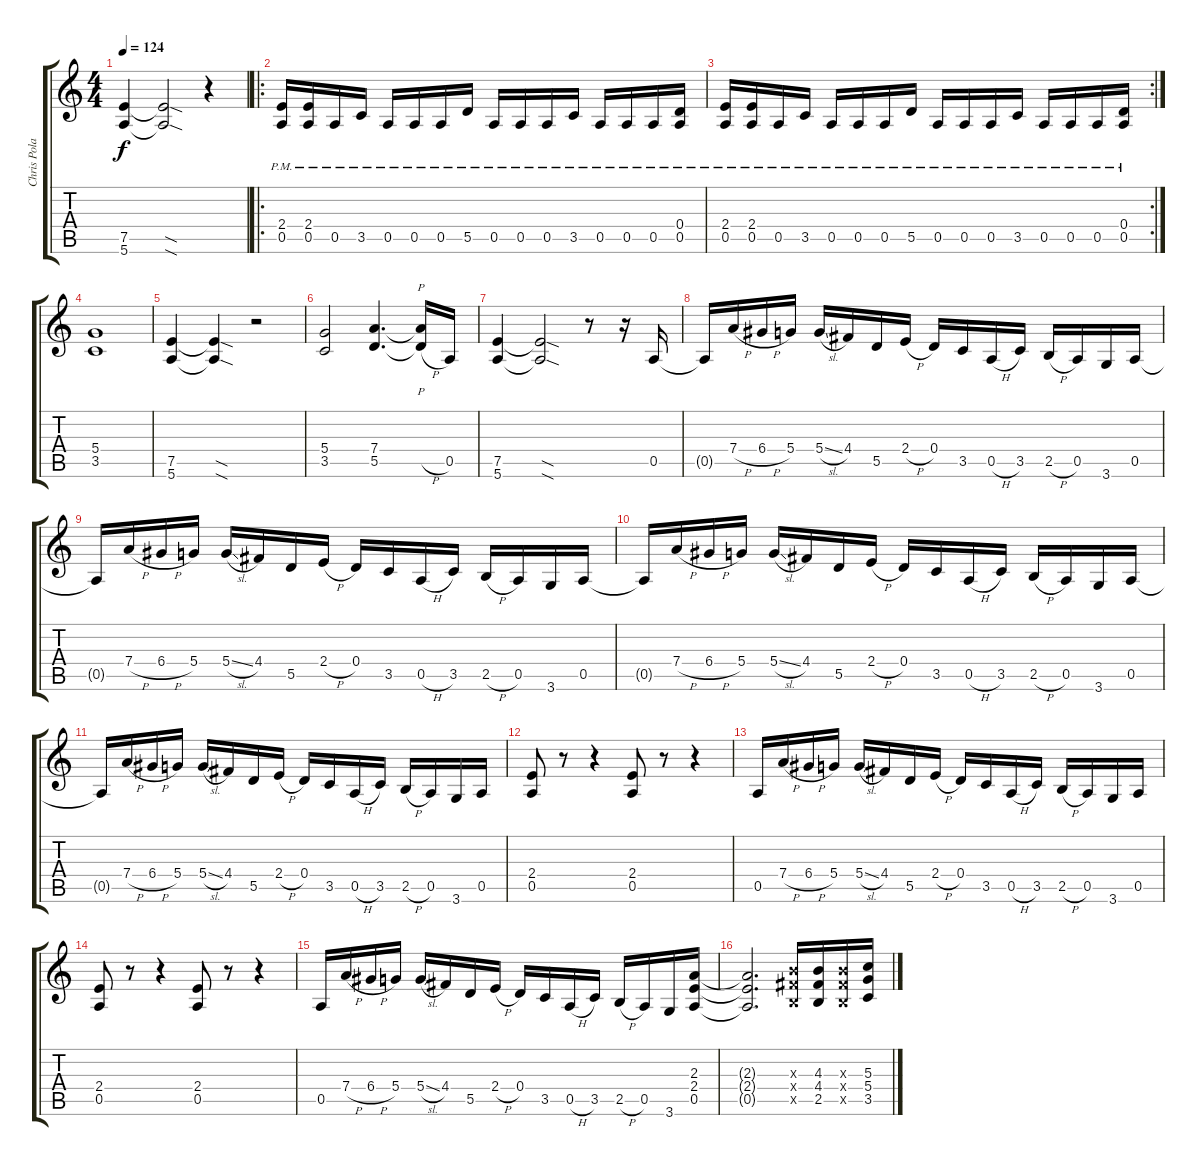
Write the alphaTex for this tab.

\track ("Chris Poland" "Chris Pola") {instrument distortionguitar}
\staff {score tabs}
\tuning (E4 B3 G3 D3 A2 E2) {hide}
\ts (4 4)
\tempo 124
\clef g2
\ks c
(7.5 5.6).4{dy f} (7.5{sod t} 5.6{sod t}).2 r.4 |
\ro
(2.4 0.5{pm}).16 (2.4 0.5{pm}).16 0.5{pm}.16 3.5{pm}.16 0.5{pm}.16 0.5{pm}.16 0.5{pm}.16 5.5{pm}.16 0.5{pm}.16 0.5{pm}.16 0.5{pm}.16 3.5{pm}.16 0.5{pm}.16 0.5{pm}.16 0.5{pm}.16 (0.4 0.5{pm}).16 |
\rc 2
(2.4 0.5{pm}).16 (2.4 0.5{pm}).16 0.5{pm}.16 3.5{pm}.16 0.5{pm}.16 0.5{pm}.16 0.5{pm}.16 5.5{pm}.16 0.5{pm}.16 0.5{pm}.16 0.5{pm}.16 3.5{pm}.16 0.5{pm}.16 0.5{pm}.16 0.5{pm}.16 (0.4 0.5{pm}).16 |
(5.4 3.5).1{volume 13} |
(7.5 5.6).4 (7.5{sod t} 5.6{sod t}).4 r.2 |
(5.4 3.5).2 (7.4 5.5).4{d} (7.4{t} 5.5{h t}).16{p} 0.5.16 |
(7.5 5.6).4 (7.5{sod t} 5.6{sod t}).2 r.8 r.16 0.5.16 |
0.5{t}.16 7.4{h}.16 6.4{h}.16 5.4.16 5.4{sl}.16 4.4.16 5.5.16 2.4{h}.16 0.4.16 3.5.16 0.5{h}.16 3.5.16 2.5{h}.16 0.5.16 3.6.16 0.5.16 |
0.5{t}.16 7.4{h}.16 6.4{h}.16 5.4.16 5.4{sl}.16 4.4.16 5.5.16 2.4{h}.16 0.4.16 3.5.16 0.5{h}.16 3.5.16 2.5{h}.16 0.5.16 3.6.16 0.5.16 |
0.5{t}.16 7.4{h}.16 6.4{h}.16 5.4.16 5.4{sl}.16 4.4.16 5.5.16 2.4{h}.16 0.4.16 3.5.16 0.5{h}.16 3.5.16 2.5{h}.16 0.5.16 3.6.16 0.5.16 |
0.5{t}.16 7.4{h}.16 6.4{h}.16 5.4.16 5.4{sl}.16 4.4.16 5.5.16 2.4{h}.16 0.4.16 3.5.16 0.5{h}.16 3.5.16 2.5{h}.16 0.5.16 3.6.16 0.5.16 |
(2.4 0.5).8 r.8 r.4 (2.4 0.5).8 r.8 r.4 |
0.5.16 7.4{h}.16 6.4{h}.16 5.4.16 5.4{sl}.16 4.4.16 5.5.16 2.4{h}.16 0.4.16 3.5.16 0.5{h}.16 3.5.16 2.5{h}.16 0.5.16 3.6.16 0.5.16 |
(2.4 0.5).8 r.8 r.4 (2.4 0.5).8 r.8 r.4 |
0.5.16 7.4{h}.16 6.4{h}.16 5.4.16 5.4{sl}.16 4.4.16 5.5.16 2.4{h}.16 0.4.16 3.5.16 0.5{h}.16 3.5.16 2.5{h}.16 0.5.16 3.6.16 (2.3 2.4 0.5).16 |
(2.3{t} 2.4{t} 0.5{t}).2{d} (4.3{x} 4.4{x} 2.5{x}).16 (4.3 4.4 2.5).16 (4.3{x} 4.4{x} 2.5{x}).16 (5.3 5.4 3.5).16
